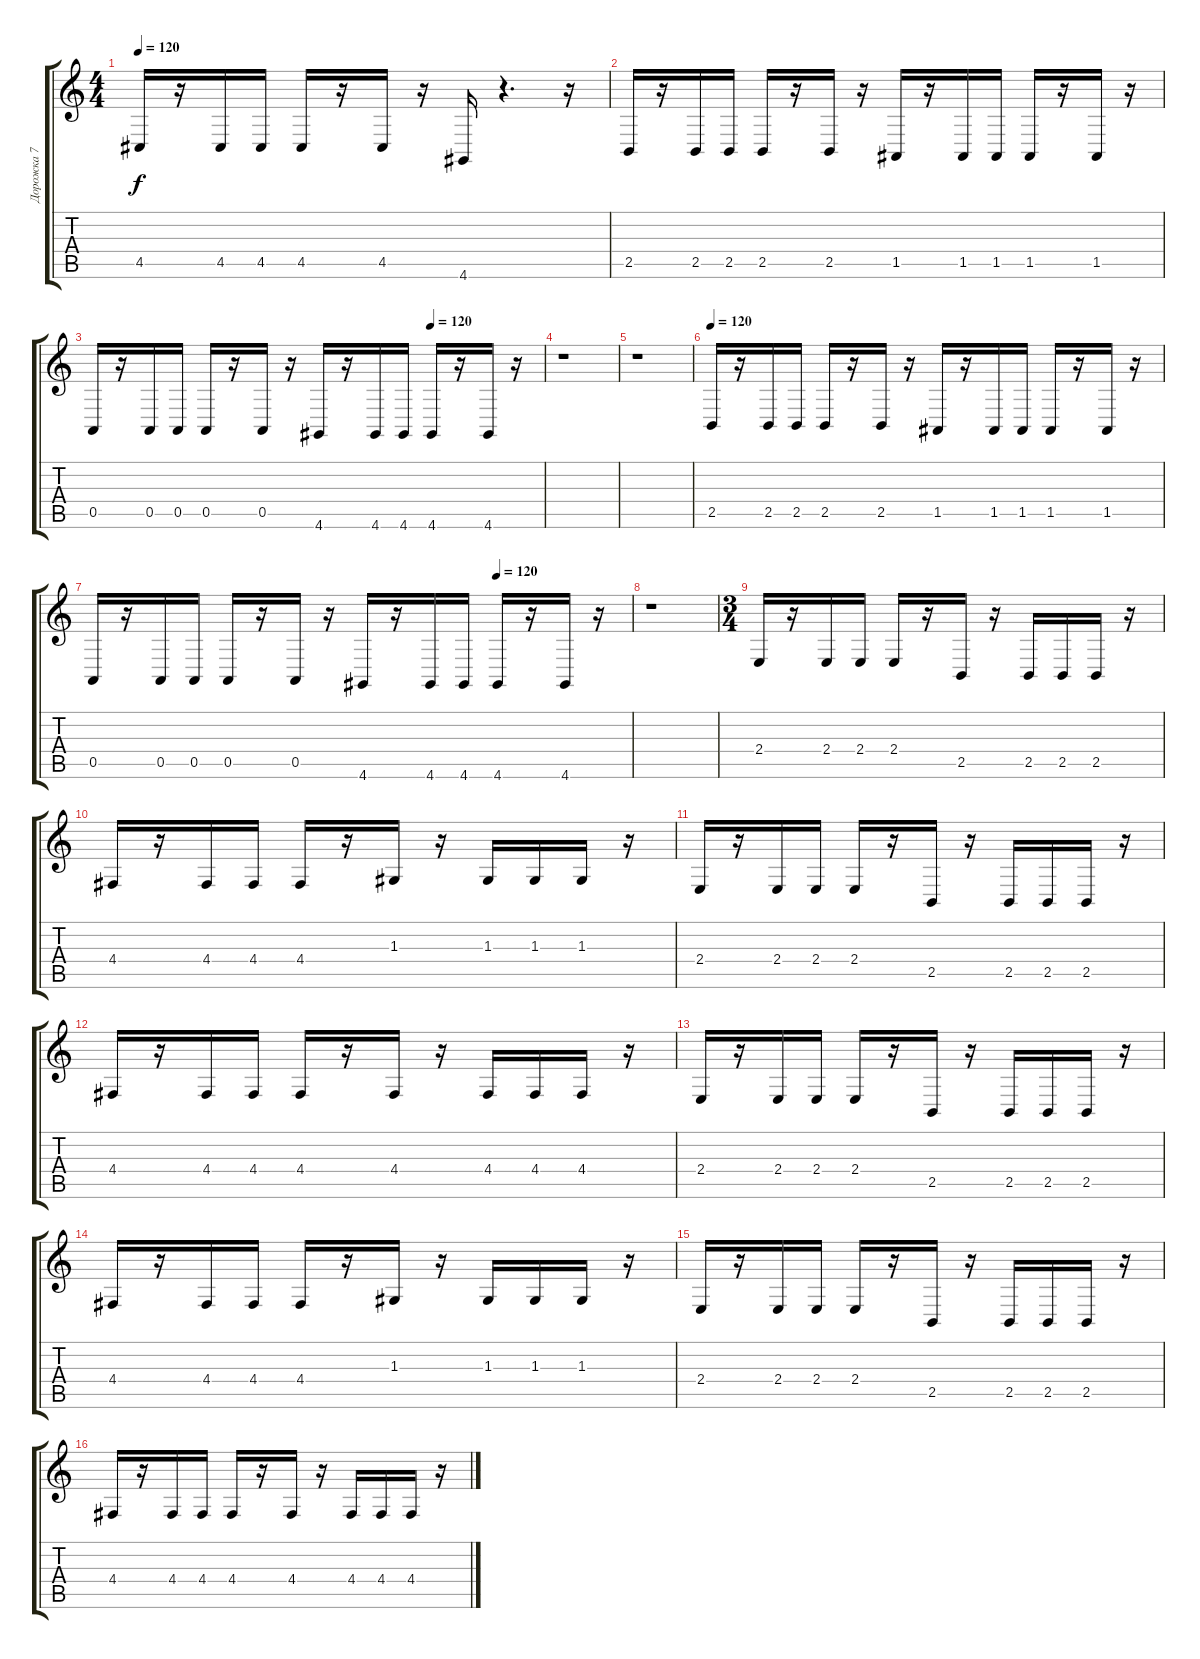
\track ("Дорожка 7" "Дорожка 7") {instrument taikodrum}
\staff {score tabs}
\tuning (E4 B3 G3 D3 A2 E2) {hide}
\ts (4 4)
\tempo 120
\clef g2
\ks c
4.5.16{dy f} r.16 4.5.16 4.5.16 4.5.16 r.16 4.5.16 r.16 4.6.16 r.4{d} r.16 |
2.5.16 r.16 2.5.16 2.5.16 2.5.16 r.16 2.5.16 r.16 1.5.16 r.16 1.5.16 1.5.16 1.5.16 r.16 1.5.16 r.16 |
\tempo (120 0.75)
0.5.16 r.16 0.5.16 0.5.16 0.5.16 r.16 0.5.16 r.16 4.6.16 r.16 4.6.16 4.6.16 4.6.16 r.16 4.6.16 r.16 |
r.1 |
r.1 |
\tempo 120
2.5.16 r.16 2.5.16 2.5.16 2.5.16 r.16 2.5.16 r.16 1.5.16 r.16 1.5.16 1.5.16 1.5.16 r.16 1.5.16 r.16 |
\tempo (120 0.75)
0.5.16 r.16 0.5.16 0.5.16 0.5.16 r.16 0.5.16 r.16 4.6.16 r.16 4.6.16 4.6.16 4.6.16 r.16 4.6.16 r.16 |
r.1 |
\ts (3 4)
2.4.16 r.16 2.4.16 2.4.16 2.4.16 r.16 2.5.16 r.16 2.5.16 2.5.16 2.5.16 r.16 |
4.4.16 r.16 4.4.16 4.4.16 4.4.16 r.16 1.3.16 r.16 1.3.16 1.3.16 1.3.16 r.16 |
2.4.16 r.16 2.4.16 2.4.16 2.4.16 r.16 2.5.16 r.16 2.5.16 2.5.16 2.5.16 r.16 |
4.4.16 r.16 4.4.16 4.4.16 4.4.16 r.16 4.4.16 r.16 4.4.16 4.4.16 4.4.16 r.16 |
2.4.16 r.16 2.4.16 2.4.16 2.4.16 r.16 2.5.16 r.16 2.5.16 2.5.16 2.5.16 r.16 |
4.4.16 r.16 4.4.16 4.4.16 4.4.16 r.16 1.3.16 r.16 1.3.16 1.3.16 1.3.16 r.16 |
2.4.16 r.16 2.4.16 2.4.16 2.4.16 r.16 2.5.16 r.16 2.5.16 2.5.16 2.5.16 r.16 |
4.4.16 r.16 4.4.16 4.4.16 4.4.16 r.16 4.4.16 r.16 4.4.16 4.4.16 4.4.16 r.16
